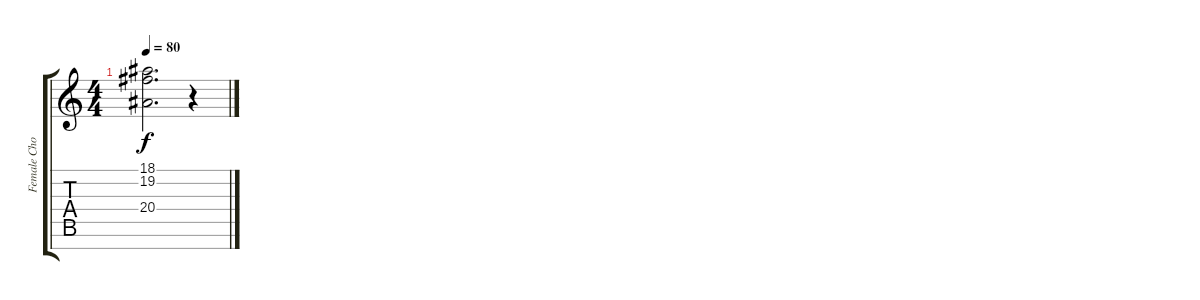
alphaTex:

\track ("Female Choir" "Female Cho") {instrument choiraahs}
\staff {score tabs}
\tuning (E4 B3 G3 D3 A2 E2 B1) {hide}
\ts (4 4)
\tempo 80
\clef g2
\ks c
(18.1{t} 19.2{t} 20.4{t}).2{d dy f} r.4
